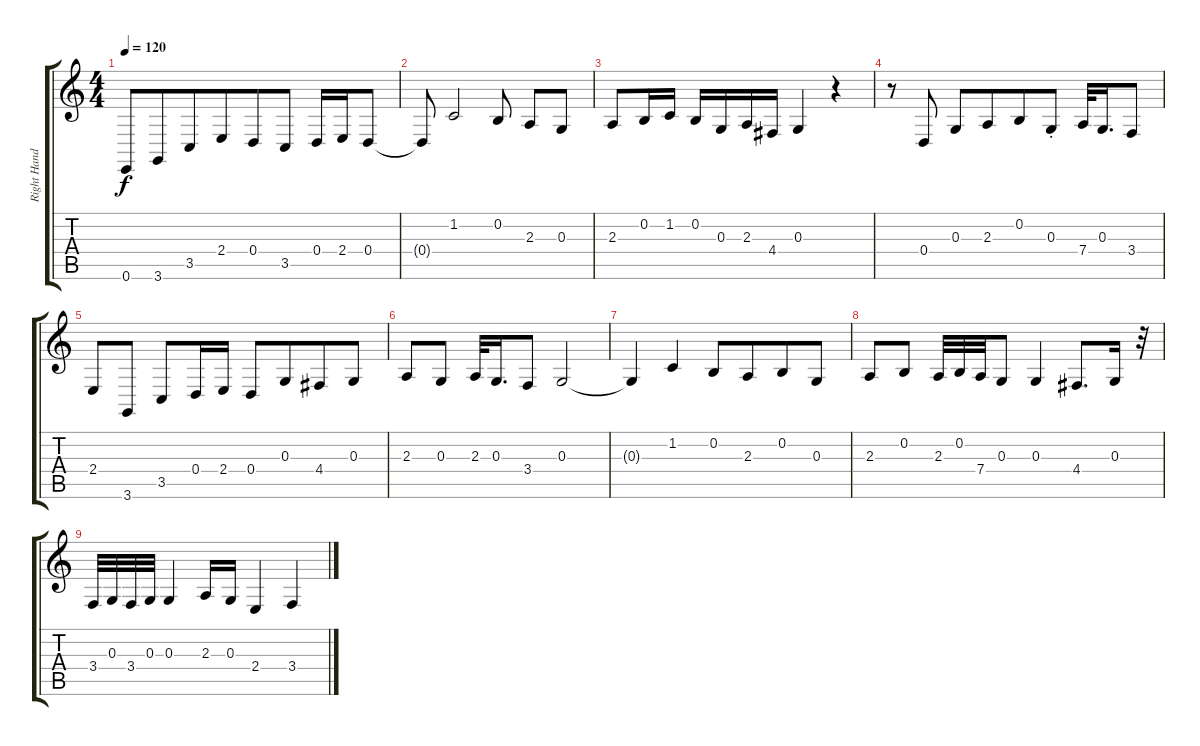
\track ("Right Hand" "Right Hand") {instrument harpsichord}
\staff {score tabs}
\tuning (E4 B3 G3 D3 A2 E2) {hide}
\ts (4 4)
\tempo 120
\clef g2
\ks c
0.6.8{dy f} 3.6.8{beam merge} 3.5.8 2.4.8{beam merge} 0.4.8 3.5.8 0.4.16 2.4.16 0.4.8 |
0.4{t}.8 1.2.2 0.2.8 2.3.8 0.3.8 |
2.3.8 0.2.16 1.2.16 0.2.16 0.3.16 2.3.16 4.4.16 0.3.4 r.4 |
r.8 0.4.8 0.3.8 2.3.8{beam merge} 0.2.8 0.3{st}.8 7.4.32 0.3.16{d} 3.4.8 |
2.4.8 3.6.8 3.5.8 0.4.16 2.4.16 0.4.8 0.3.8{beam merge} 4.4.8 0.3.8 |
2.3.8 0.3.8 2.3.32 0.3.16{d} 3.4.8 0.3.2 |
0.3{t}.4 1.2.4 0.2.8 2.3.8{beam merge} 0.2.8 0.3.8 |
2.3.8 0.2.8 2.3.32 0.2.32 7.4.32 0.3.8 0.3.4 4.4.8{d beam merge} 0.3.16 r.32 |
3.4.32 0.3.32 3.4.32 0.3.32 0.3.4 2.3.16 0.3.16 2.4.4 3.4.4
